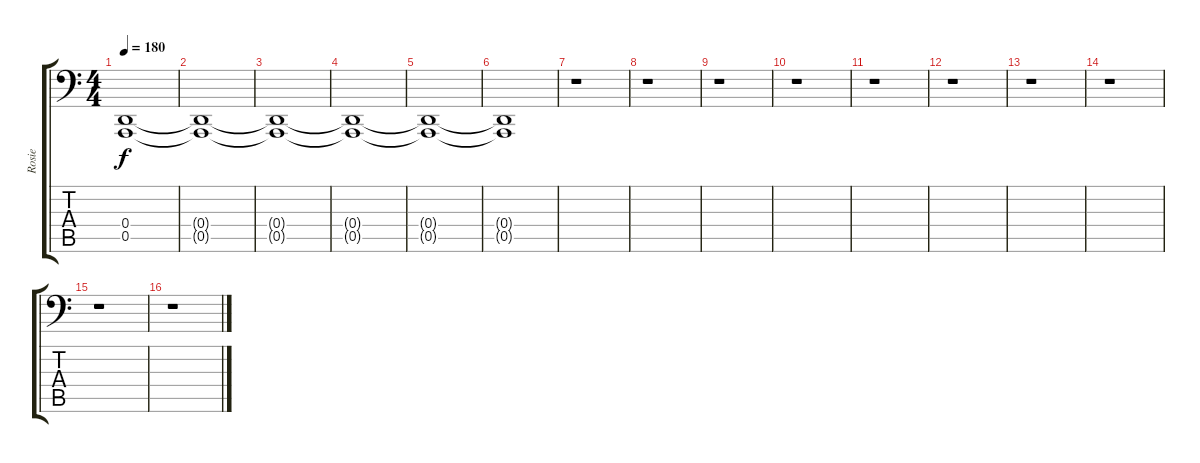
\track ("Rosie" "Rosie") {instrument timpani}
\staff {score tabs}
\tuning (E3 B2 G2 D2 A1 E1) {hide}
\ts (4 4)
\tempo 180
\clef f4
\ks c
(0.4{t} 0.5{t}).1{dy f} |
(0.4{t} 0.5{t}).1 |
(0.4{t} 0.5{t}).1 |
(0.4{t} 0.5{t}).1 |
(0.4{t} 0.5{t}).1 |
(0.4{t} 0.5{t}).1 |
r.1{instrument timpani} |
r.1 |
r.1 |
r.1 |
r.1 |
r.1 |
r.1 |
r.1 |
r.1 |
r.1
